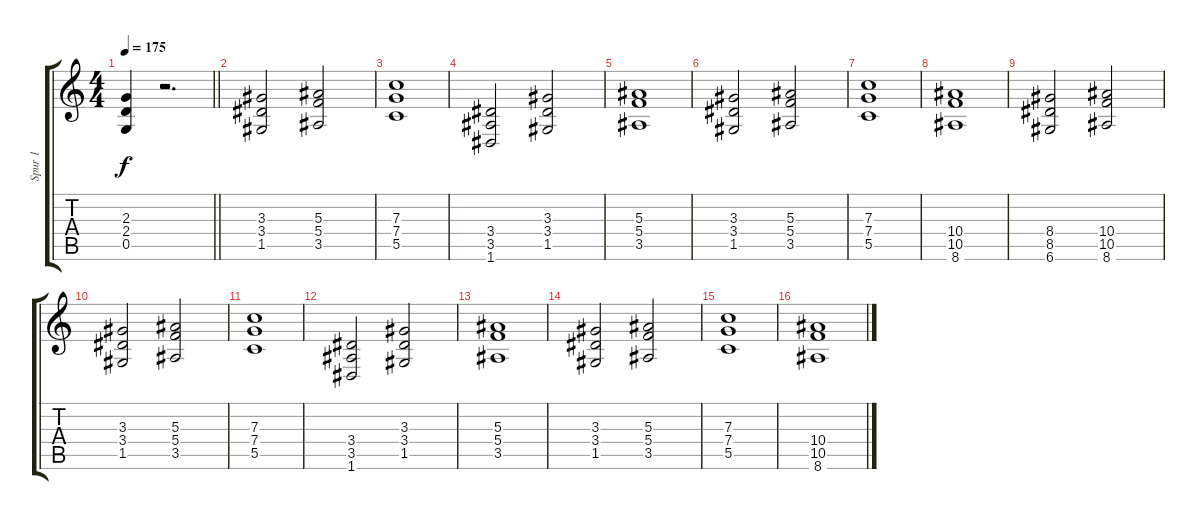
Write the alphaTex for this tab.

\track ("Spur 1" "Spur 1") {instrument distortionguitar}
\staff {score tabs}
\tuning (D4 A3 F3 C3 G2 D2) {hide}
\ts (4 4)
\tempo 175
\clef g2
\barLineRight lightlight
\ks c
(2.3 2.4 0.5).4{dy f} r.2{d} |
(3.3 3.4 1.5).2 (5.3 5.4 3.5).2 |
(7.3 7.4 5.5).1 |
(3.4 3.5 1.6).2 (3.3 3.4 1.5).2 |
(5.3 5.4 3.5).1 |
(3.3 3.4 1.5).2 (5.3 5.4 3.5).2 |
(7.3 7.4 5.5).1 |
(10.4 10.5 8.6).1 |
(8.4 8.5 6.6).2 (10.4 10.5 8.6).2 |
(3.3 3.4 1.5).2 (5.3 5.4 3.5).2 |
(7.3 7.4 5.5).1 |
(3.4 3.5 1.6).2 (3.3 3.4 1.5).2 |
(5.3 5.4 3.5).1 |
(3.3 3.4 1.5).2 (5.3 5.4 3.5).2 |
(7.3 7.4 5.5).1 |
(10.4 10.5 8.6).1
